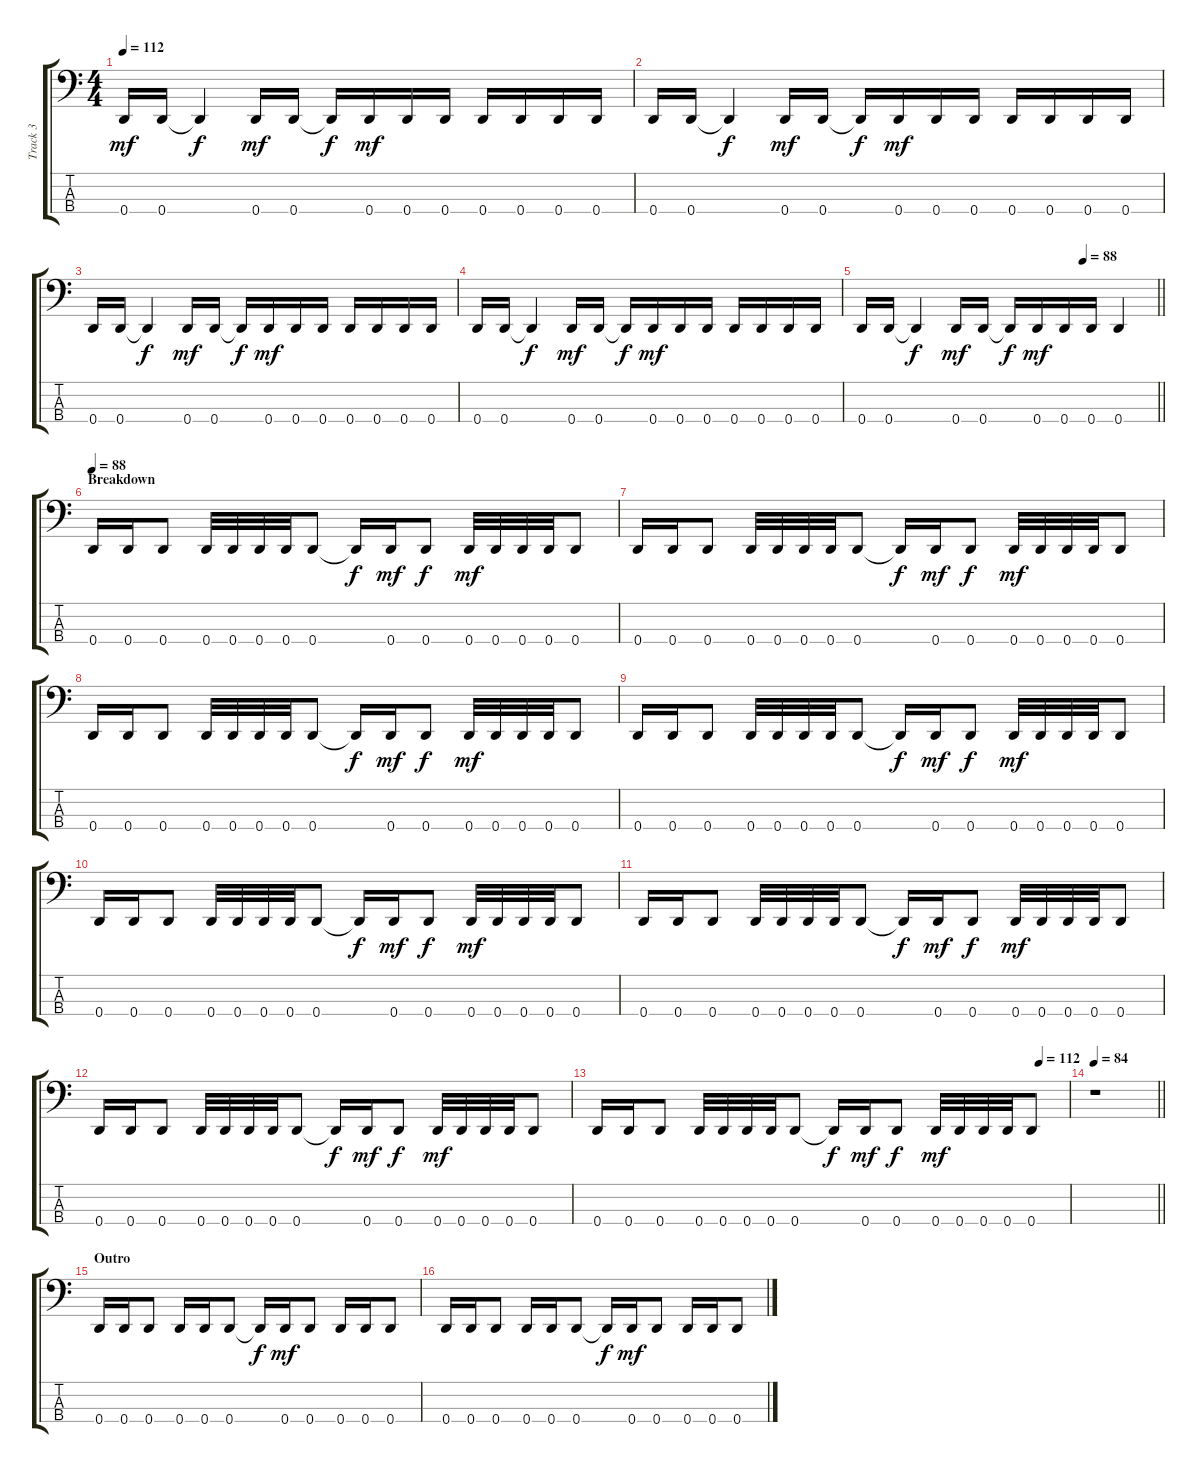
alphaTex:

\track ("Track 3" "Track 3") {instrument electricbasspick}
\staff {score tabs}
\tuning (G2 D2 A1 D1) {hide}
\ts (4 4)
\tempo 112
\clef f4
\ks c
0.4.16{dy mf} 0.4.16 0.4{t}.4{dy f} 0.4.16{dy mf} 0.4.16 0.4{t}.16{dy f} 0.4.16{dy mf} 0.4.16 0.4.16 0.4.16 0.4.16 0.4.16 0.4.16 |
0.4.16 0.4.16 0.4{t}.4{dy f} 0.4.16{dy mf} 0.4.16 0.4{t}.16{dy f} 0.4.16{dy mf} 0.4.16 0.4.16 0.4.16 0.4.16 0.4.16 0.4.16 |
0.4.16 0.4.16 0.4{t}.4{dy f} 0.4.16{dy mf} 0.4.16 0.4{t}.16{dy f} 0.4.16{dy mf} 0.4.16 0.4.16 0.4.16 0.4.16 0.4.16 0.4.16 |
0.4.16 0.4.16 0.4{t}.4{dy f} 0.4.16{dy mf} 0.4.16 0.4{t}.16{dy f} 0.4.16{dy mf} 0.4.16 0.4.16 0.4.16 0.4.16 0.4.16 0.4.16 |
\tempo (84 0.75)
\tempo (88 0.75)
\barLineRight lightlight
0.4.16 0.4.16 0.4{t}.4{dy f} 0.4.16{dy mf} 0.4.16 0.4{t}.16{dy f} 0.4.16{dy mf} 0.4.16 0.4.16 0.4.4 |
\section ("" "Breakdown")
\tempo 88
0.4.16 0.4.16 0.4.8 0.4.32 0.4.32 0.4.32 0.4.32 0.4.8 0.4{t}.16{dy f} 0.4.16{dy mf} 0.4.8{dy f} 0.4.32{dy mf} 0.4.32 0.4.32 0.4.32 0.4.8 |
0.4.16 0.4.16 0.4.8 0.4.32 0.4.32 0.4.32 0.4.32 0.4.8 0.4{t}.16{dy f} 0.4.16{dy mf} 0.4.8{dy f} 0.4.32{dy mf} 0.4.32 0.4.32 0.4.32 0.4.8 |
0.4.16 0.4.16 0.4.8 0.4.32 0.4.32 0.4.32 0.4.32 0.4.8 0.4{t}.16{dy f} 0.4.16{dy mf} 0.4.8{dy f} 0.4.32{dy mf} 0.4.32 0.4.32 0.4.32 0.4.8 |
0.4.16 0.4.16 0.4.8 0.4.32 0.4.32 0.4.32 0.4.32 0.4.8 0.4{t}.16{dy f} 0.4.16{dy mf} 0.4.8{dy f} 0.4.32{dy mf} 0.4.32 0.4.32 0.4.32 0.4.8 |
0.4.16 0.4.16 0.4.8 0.4.32 0.4.32 0.4.32 0.4.32 0.4.8 0.4{t}.16{dy f} 0.4.16{dy mf} 0.4.8{dy f} 0.4.32{dy mf} 0.4.32 0.4.32 0.4.32 0.4.8 |
0.4.16 0.4.16 0.4.8 0.4.32 0.4.32 0.4.32 0.4.32 0.4.8 0.4{t}.16{dy f} 0.4.16{dy mf} 0.4.8{dy f} 0.4.32{dy mf} 0.4.32 0.4.32 0.4.32 0.4.8 |
0.4.16 0.4.16 0.4.8 0.4.32 0.4.32 0.4.32 0.4.32 0.4.8 0.4{t}.16{dy f} 0.4.16{dy mf} 0.4.8{dy f} 0.4.32{dy mf} 0.4.32 0.4.32 0.4.32 0.4.8 |
\tempo (112 0.9375)
0.4.16 0.4.16 0.4.8 0.4.32 0.4.32 0.4.32 0.4.32 0.4.8 0.4{t}.16{dy f} 0.4.16{dy mf} 0.4.8{dy f} 0.4.32{dy mf} 0.4.32 0.4.32 0.4.32 0.4.8 |
\tempo 84
\barLineRight lightlight
r.1 |
\section ("" "Outro")
0.4.16 0.4.16 0.4.8 0.4.16 0.4.16 0.4.8 0.4{t}.16{dy f} 0.4.16{dy mf} 0.4.8 0.4.16 0.4.16 0.4.8 |
0.4.16 0.4.16 0.4.8 0.4.16 0.4.16 0.4.8 0.4{t}.16{dy f} 0.4.16{dy mf} 0.4.8 0.4.16 0.4.16 0.4.8
